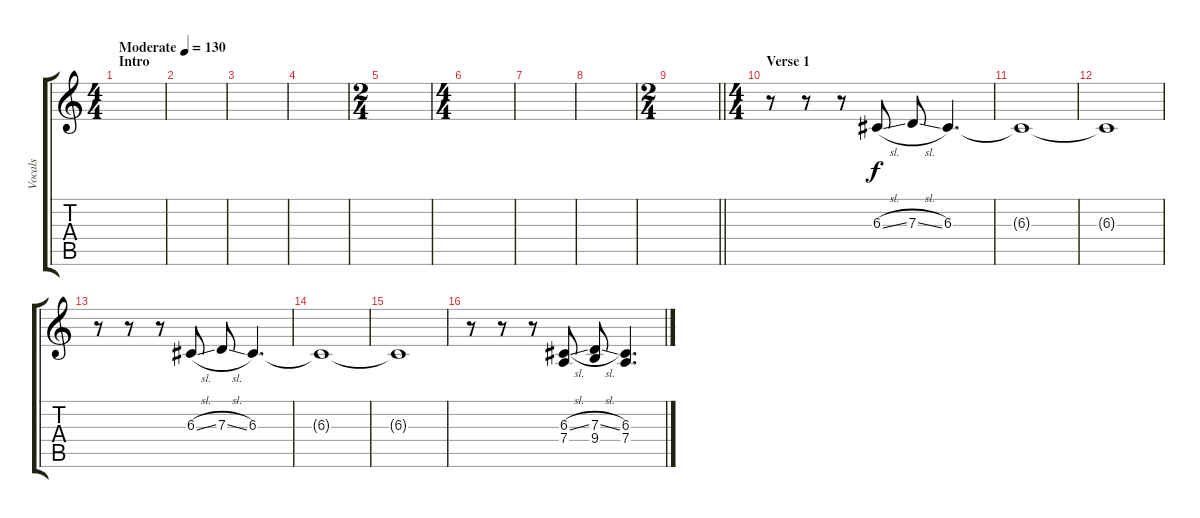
\track ("Vocals" "Vocals") {instrument altosax}
\staff {score tabs}
\tuning (E4 B3 G3 D3 A2 E2) {hide}
\ts (4 4)
\section ("" "Intro")
\tempo (130 "Moderate")
\clef g2
\ks c
|
|
|
|
\ts (2 4)
|
\ts (4 4)
|
|
|
\ts (2 4)
\barLineRight lightlight
|
\ts (4 4)
\section ("" "Verse 1")
r.8 r.8 r.8 6.3{sl}.8 7.3{sl}.8 6.3.4{d} |
6.3{t}.1 |
6.3{t}.1 |
r.8 r.8 r.8 6.3{sl}.8 7.3{sl}.8 6.3.4{d} |
6.3{t}.1 |
6.3{t}.1 |
r.8 r.8 r.8 (6.3{sl} 7.4).8 (7.3{sl} 9.4).8 (6.3 7.4).4{d}
